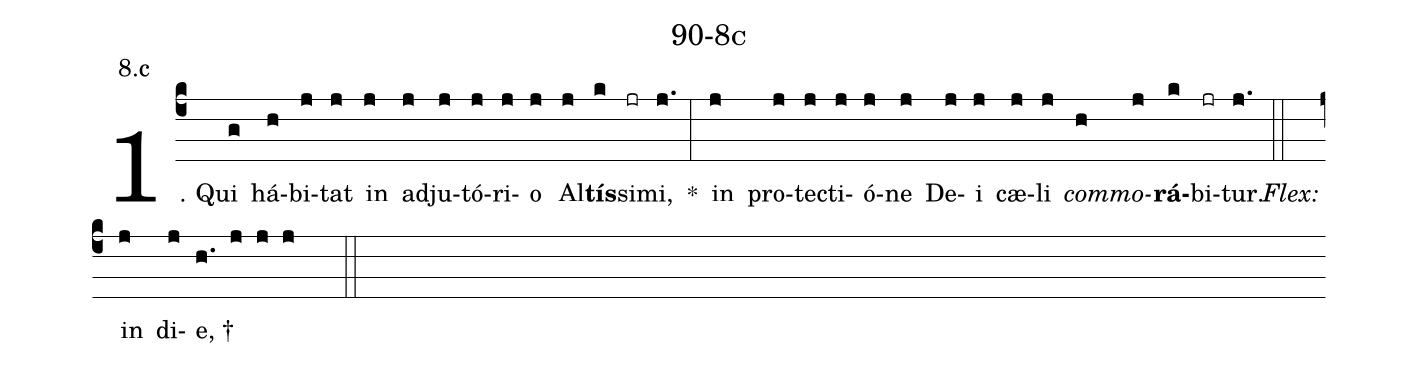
name: 90-8c;
annotation: 8.c;
%%
(c4)1. Qui(g) há(h)bi(j)tat(j) in(j) ad(j)ju(j)tó(j)ri(j)o(j) Al(j)<b>tís</b>(k)si(jr)mi,(j.) *(:) in(j) pro(j)tec(j)ti(j)ó(j)ne(j) De(j)i(j) cæ(j)li(j) <i>com</i>(h)<i>mo</i>(j)<b>rá</b>(k)bi(jr)tur.(j.) (::)
<i>Flex:</i>()  in(j) di(j)e, †(h. j j j  ::)
